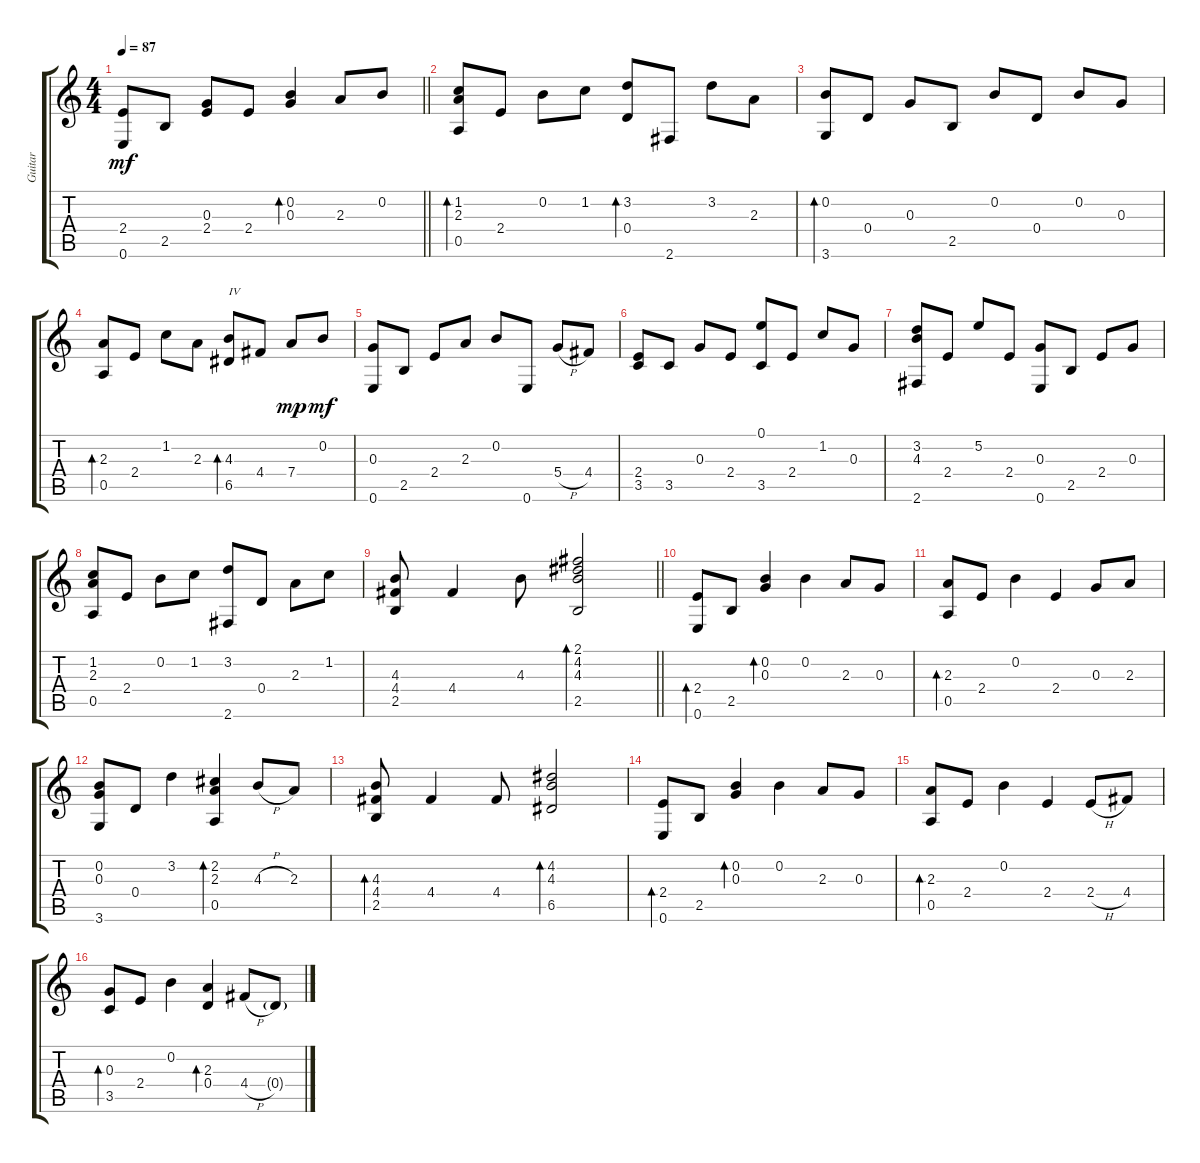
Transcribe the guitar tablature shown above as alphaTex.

\track ("Guitar" "Guitar") {instrument acousticguitarnylon}
\staff {score tabs}
\tuning (E4 B3 G3 D3 A2 E2) {hide}
\ts (4 4)
\tempo 87
\clef g2
\barLineRight lightlight
\ks c
(2.4 0.6).8{dy mf} 2.5.8 (0.3 2.4).8 2.4.8 (0.2 0.3).4{bd 60} 2.3.8 0.2.8 |
(1.2 2.3 0.5).8{bd 120} 2.4.8 0.2.8 1.2.8 (3.2 0.4).8{bd 120} 2.6.8 3.2.8 2.3.8 |
(0.2 3.6).8{bd 120} 0.4.8 0.3.8 2.5.8 0.2.8 0.4.8 0.2.8 0.3.8 |
(2.3 0.5).8{bd 120} 2.4.8 1.2.8 2.3.8 (4.3 6.5).8{bd 120 txt "IV"} 4.4.8 7.4.8{dy mp} 0.2.8{dy mf} |
(0.3 0.6).8 2.5.8 2.4.8 2.3.8 0.2.8 0.6.8 5.4{h}.8 4.4.8 |
(2.4 3.5).8 3.5.8 0.3.8 2.4.8 (0.1 3.5).8 2.4.8 1.2.8 0.3.8 |
(3.2 4.3 2.6).8 2.4.8 5.2.8 2.4.8 (0.3 0.6).8 2.5.8 2.4.8 0.3.8 |
(1.2 2.3 0.5).8 2.4.8 0.2.8 1.2.8 (3.2 2.6).8 0.4.8 2.3.8 1.2.8 |
\barLineRight lightlight
(4.3 4.4 2.5).8 4.4.4 4.3.8 (2.1 4.2 4.3 2.5).2{bd 60} |
(2.4 0.6).8{bd 60} 2.5.8 (0.2 0.3).4{bd 60} 0.2.4 2.3.8 0.3.8 |
(2.3 0.5).8{bd 60} 2.4.8 0.2.4 2.4.4 0.3.8 2.3.8 |
(0.2 0.3 3.6).8 0.4.8 3.2.4 (2.2 2.3 0.5).4{bd 60} 4.3{h}.8 2.3.8 |
(4.3 4.4 2.5).8{bd 60} 4.4.4 4.4.8 (4.2 4.3 6.5).2{bd 120} |
(2.4 0.6).8{bd 60} 2.5.8 (0.2 0.3).4{bd 60} 0.2.4 2.3.8 0.3.8 |
(2.3 0.5).8{bd 60} 2.4.8 0.2.4 2.4.4 2.4{h}.8 4.4.8 |
(0.3 3.5).8{bd 120} 2.4.8 0.2.4 (2.3 0.4).4{bd 60} 4.4{h}.8 0.4{g}.8
